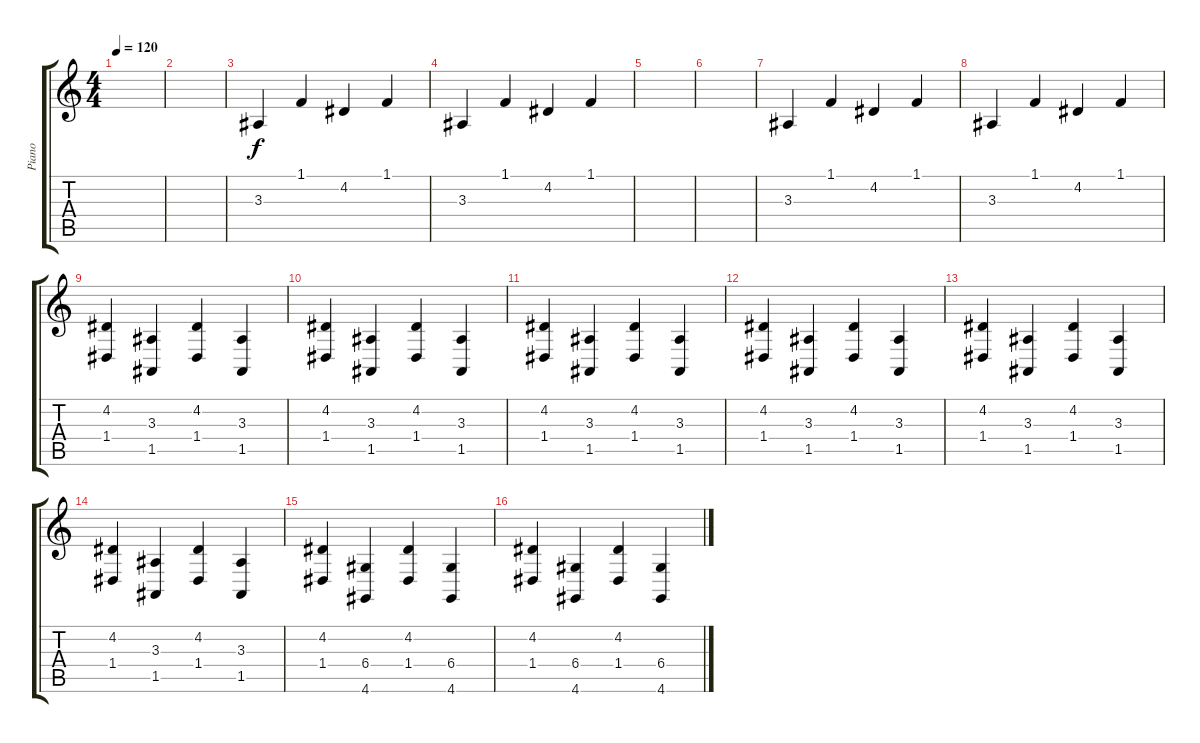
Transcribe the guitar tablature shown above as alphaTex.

\track ("Piano" "Piano") {instrument brightacousticpiano}
\staff {score tabs}
\tuning (E4 B3 G3 D3 A2 E2) {hide}
\ts (4 4)
\tempo 120
\clef g2
\ks c
|
|
3.3.4 1.1.4 4.2.4 1.1.4 |
3.3.4 1.1.4 4.2.4 1.1.4 |
|
|
3.3.4 1.1.4 4.2.4 1.1.4 |
3.3.4 1.1.4 4.2.4 1.1.4 |
(4.2 1.4).4 (3.3 1.5).4 (4.2 1.4).4 (3.3 1.5).4 |
(4.2 1.4).4 (3.3 1.5).4 (4.2 1.4).4 (3.3 1.5).4 |
(4.2 1.4).4 (3.3 1.5).4 (4.2 1.4).4 (3.3 1.5).4 |
(4.2 1.4).4 (3.3 1.5).4 (4.2 1.4).4 (3.3 1.5).4 |
(4.2 1.4).4 (3.3 1.5).4 (4.2 1.4).4 (3.3 1.5).4 |
(4.2 1.4).4 (3.3 1.5).4 (4.2 1.4).4 (3.3 1.5).4 |
(4.2 1.4).4 (6.4 4.6).4 (4.2 1.4).4 (6.4 4.6).4 |
(4.2 1.4).4 (6.4 4.6).4 (4.2 1.4).4 (6.4 4.6).4
